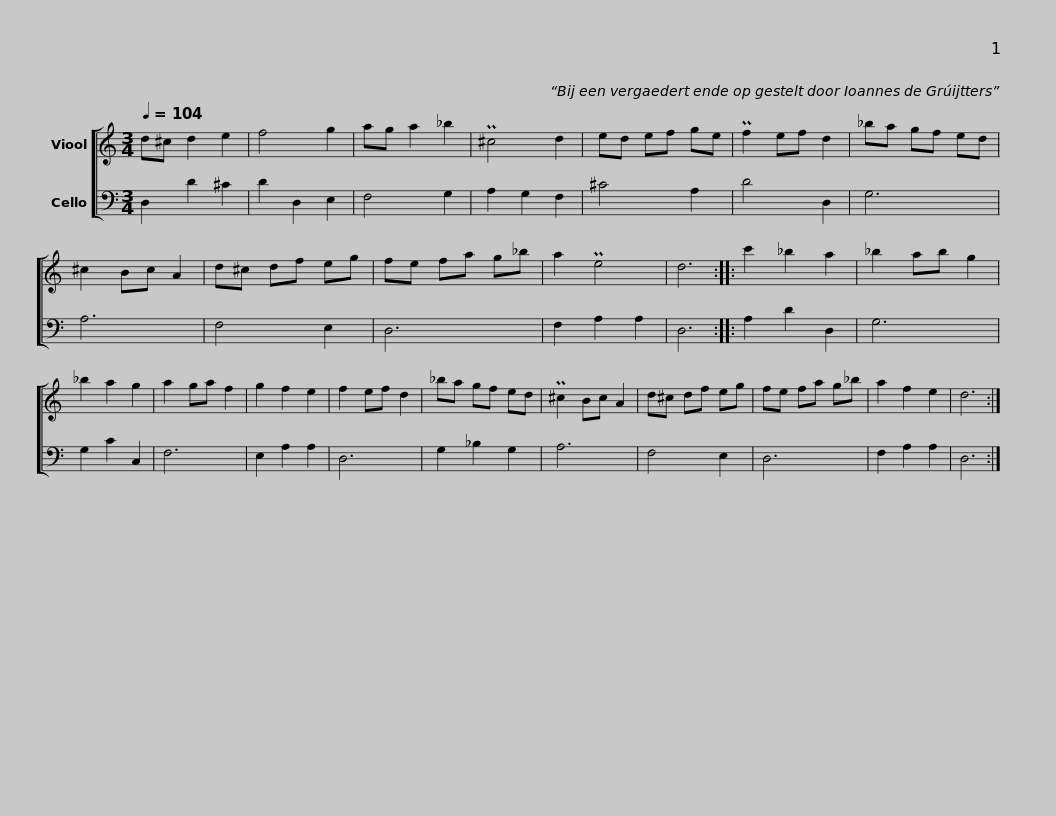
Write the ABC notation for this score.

X:1
%%score [ 1 2 ]
L:1/8
Q:1/4=104
M:3/4
I:linebreak $
K:C
V:1 treble
V:2 bass
V:1
 d^c d2 e2 | f4 g2 | ag a2 _b2 | P^c4 d2 | ed ef ge | %5
 Pf2 ef d2 |$ _ba gf ed | ^c2 Bc A2 | d^c df eg | fe fa g_b | %10
 a2 Pe4 | d6 ::$ c'2 _b2 a2 | _b2 ab g2 | _b2 a2 g2 | %15
 a2 ga f2 | g2 f2 e2 | f2 ef d2 |$ _ba gf ed | P^c2 Bc A2 | %20
 d^c df eg | fe fa g_b | a2 f2 e2 | d6 :| %24
V:2
 D,2 D2 ^C2 | D2 D,2 E,2 | F,4 G,2 | A,2 G,2 F,2 | ^C4 A,2 | %5
 D4 D,2 |$ G,6 | A,6 | F,4 E,2 | D,6 | %10
 F,2 A,2 A,2 | D,6 ::$ A,2 D2 D,2 | G,6 | G,2 C2 C,2 | %15
 F,6 | E,2 A,2 A,2 | D,6 |$ G,2 _B,2 G,2 | A,6 | %20
 F,4 E,2 | D,6 | F,2 A,2 A,2 | D,6 :| %24
